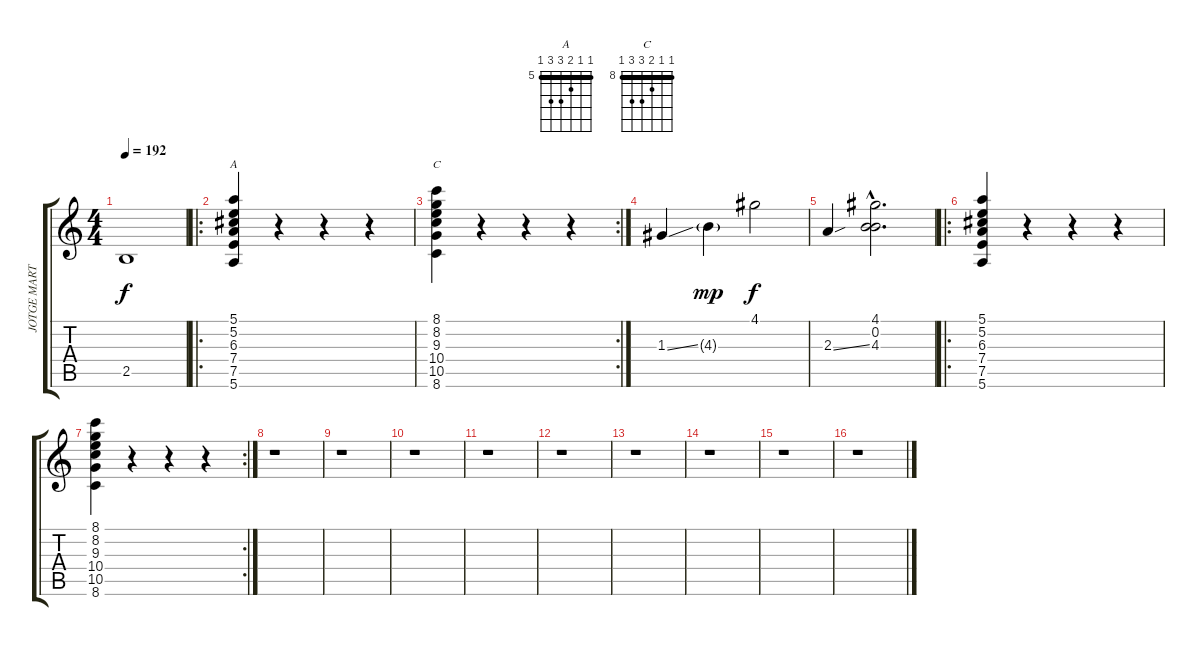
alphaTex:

\track ("JOTGE MARTINEZ" "JOTGE MART") {instrument overdrivenguitar}
\staff {score tabs}
\tuning (E4 B3 G3 D3 A2 E2) {hide}
\chord ("A" 5 5 6 7 7 5) {firstfret 5 barre 5}
\chord ("C" 8 8 9 10 10 8) {firstfret 8 barre 8}
\ts (4 4)
\tempo 192
\clef g2
\ks c
2.5{t}.1{dy f} |
\ro
(5.1 5.2 6.3 7.4 7.5 5.6).4{ch "A"} r.4 r.4 r.4 |
\rc 2
(8.1 8.2 9.3 10.4 10.5 8.6).4{ch "C"} r.4 r.4 r.4 |
1.3{ss}.4 4.3{g}.4{dy mp} 4.1.2{dy f} |
2.3{ss}.4 (4.1{hac} 0.2{hac} 4.3{hac}).2{d} |
\ro
(5.1 5.2 6.3 7.4 7.5 5.6).4 r.4 r.4 r.4 |
\rc 2
(8.1 8.2 9.3 10.4 10.5 8.6).4 r.4 r.4 r.4 |
r.1 |
r.1 |
r.1 |
r.1 |
r.1 |
r.1 |
r.1 |
r.1 |
r.1
